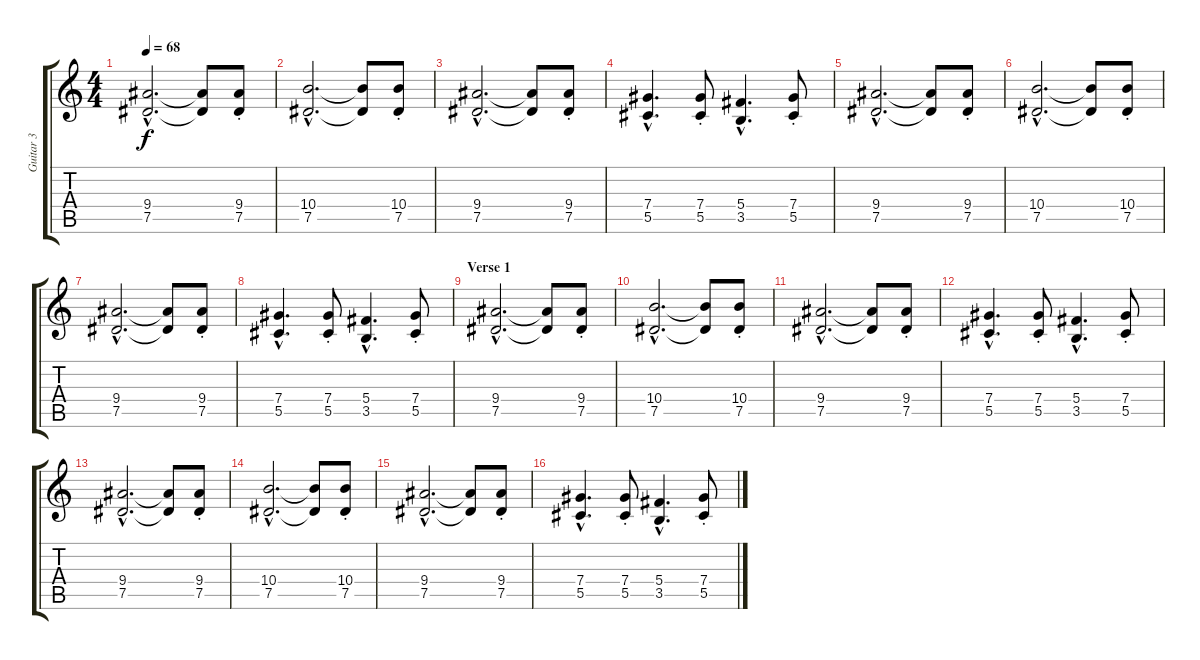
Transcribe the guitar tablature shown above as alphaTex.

\track ("Guitar 3" "Guitar 3") {instrument overdrivenguitar}
\staff {score tabs}
\tuning (Eb4 Bb3 Gb3 Db3 Ab2 Eb2) {hide}
\ts (4 4)
\tempo 68
\clef g2
\ks c
(9.4{hac} 7.5{hac}).2{d dy f instrument overdrivenguitar} (9.4{t} 7.5{t}).8 (9.4{st} 7.5{st}).8 |
(10.4{hac} 7.5{hac}).2{d} (10.4{t} 7.5{t}).8 (10.4{st} 7.5{st}).8 |
(9.4{hac} 7.5{hac}).2{d} (9.4{t} 7.5{t}).8 (9.4{st} 7.5{st}).8 |
(7.4{hac} 5.5{hac}).4{d} (7.4{st} 5.5{st}).8 (5.4{hac} 3.5{hac}).4{d} (7.4{st} 5.5{st}).8 |
(9.4{hac} 7.5{hac}).2{d} (9.4{t} 7.5{t}).8 (9.4{st} 7.5{st}).8 |
(10.4{hac} 7.5{hac}).2{d} (10.4{t} 7.5{t}).8 (10.4{st} 7.5{st}).8 |
(9.4{hac} 7.5{hac}).2{d} (9.4{t} 7.5{t}).8 (9.4{st} 7.5{st}).8 |
(7.4{hac} 5.5{hac}).4{d} (7.4{st} 5.5{st}).8 (5.4{hac} 3.5{hac}).4{d} (7.4{st} 5.5{st}).8 |
\section ("" "Verse 1")
(9.4{hac} 7.5{hac}).2{d} (9.4{t} 7.5{t}).8 (9.4{st} 7.5{st}).8 |
(10.4{hac} 7.5{hac}).2{d} (10.4{t} 7.5{t}).8 (10.4{st} 7.5{st}).8 |
(9.4{hac} 7.5{hac}).2{d} (9.4{t} 7.5{t}).8 (9.4{st} 7.5{st}).8 |
(7.4{hac} 5.5{hac}).4{d} (7.4{st} 5.5{st}).8 (5.4{hac} 3.5{hac}).4{d} (7.4{st} 5.5{st}).8 |
(9.4{hac} 7.5{hac}).2{d} (9.4{t} 7.5{t}).8 (9.4{st} 7.5{st}).8 |
(10.4{hac} 7.5{hac}).2{d} (10.4{t} 7.5{t}).8 (10.4{st} 7.5{st}).8 |
(9.4{hac} 7.5{hac}).2{d} (9.4{t} 7.5{t}).8 (9.4{st} 7.5{st}).8 |
(7.4{hac} 5.5{hac}).4{d} (7.4{st} 5.5{st}).8 (5.4{hac} 3.5{hac}).4{d} (7.4{st} 5.5{st}).8
